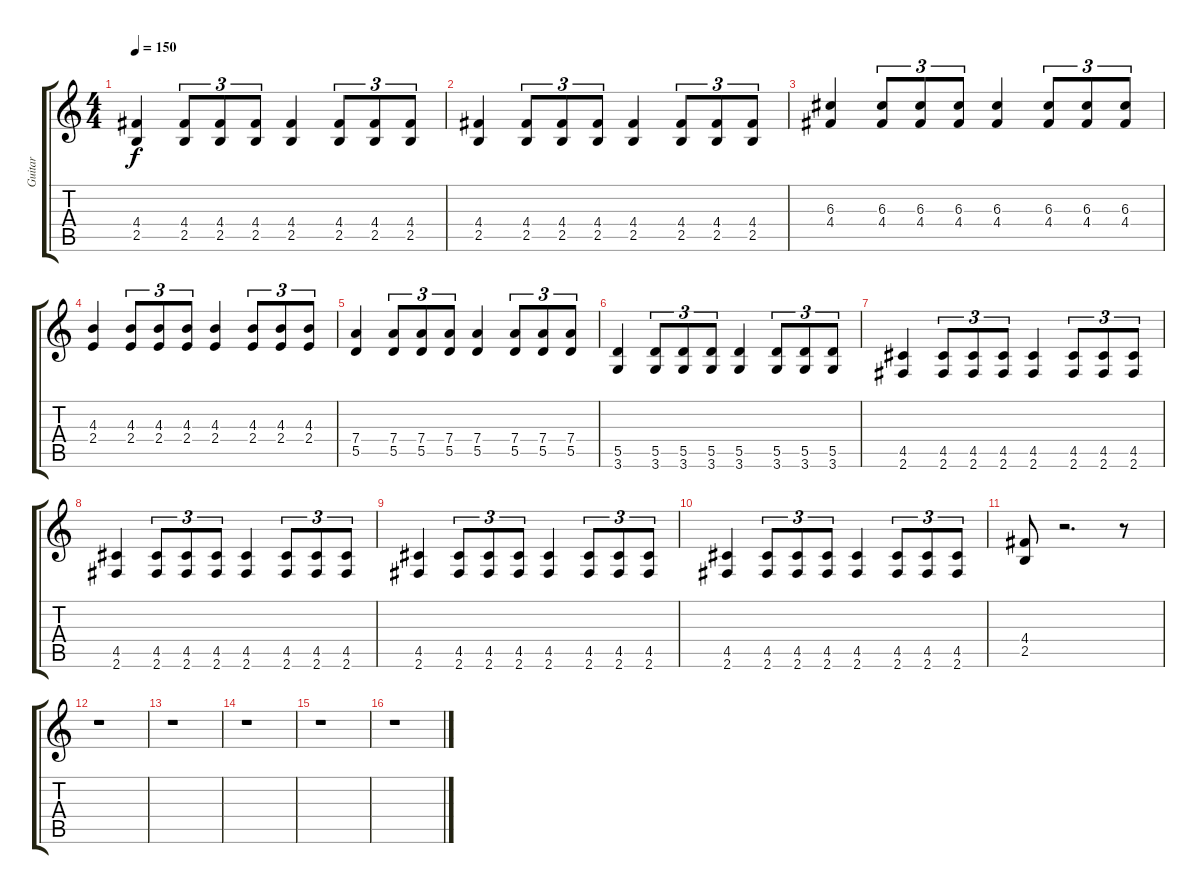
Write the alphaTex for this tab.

\track ("Guitar" "Guitar") {instrument overdrivenguitar}
\staff {score tabs}
\tuning (E4 B3 G3 D3 A2 E2) {hide}
\ts (4 4)
\tempo 150
\clef g2
\ks c
(4.4 2.5).4{dy f} (4.4 2.5).8{tu (3 2)} (4.4 2.5).8{tu (3 2)} (4.4 2.5).8{tu (3 2)} (4.4 2.5).4 (4.4 2.5).8{tu (3 2)} (4.4 2.5).8{tu (3 2)} (4.4 2.5).8{tu (3 2)} |
(4.4 2.5).4 (4.4 2.5).8{tu (3 2)} (4.4 2.5).8{tu (3 2)} (4.4 2.5).8{tu (3 2)} (4.4 2.5).4 (4.4 2.5).8{tu (3 2)} (4.4 2.5).8{tu (3 2)} (4.4 2.5).8{tu (3 2)} |
(6.3 4.4).4 (6.3 4.4).8{tu (3 2)} (6.3 4.4).8{tu (3 2)} (6.3 4.4).8{tu (3 2)} (6.3 4.4).4 (6.3 4.4).8{tu (3 2)} (6.3 4.4).8{tu (3 2)} (6.3 4.4).8{tu (3 2)} |
(4.3 2.4).4 (4.3 2.4).8{tu (3 2)} (4.3 2.4).8{tu (3 2)} (4.3 2.4).8{tu (3 2)} (4.3 2.4).4 (4.3 2.4).8{tu (3 2)} (4.3 2.4).8{tu (3 2)} (4.3 2.4).8{tu (3 2)} |
(7.4 5.5).4 (7.4 5.5).8{tu (3 2)} (7.4 5.5).8{tu (3 2)} (7.4 5.5).8{tu (3 2)} (7.4 5.5).4 (7.4 5.5).8{tu (3 2)} (7.4 5.5).8{tu (3 2)} (7.4 5.5).8{tu (3 2)} |
(5.5 3.6).4 (5.5 3.6).8{tu (3 2)} (5.5 3.6).8{tu (3 2)} (5.5 3.6).8{tu (3 2)} (5.5 3.6).4 (5.5 3.6).8{tu (3 2)} (5.5 3.6).8{tu (3 2)} (5.5 3.6).8{tu (3 2)} |
(4.5 2.6).4 (4.5 2.6).8{tu (3 2)} (4.5 2.6).8{tu (3 2)} (4.5 2.6).8{tu (3 2)} (4.5 2.6).4 (4.5 2.6).8{tu (3 2)} (4.5 2.6).8{tu (3 2)} (4.5 2.6).8{tu (3 2)} |
(4.5 2.6).4 (4.5 2.6).8{tu (3 2)} (4.5 2.6).8{tu (3 2)} (4.5 2.6).8{tu (3 2)} (4.5 2.6).4 (4.5 2.6).8{tu (3 2)} (4.5 2.6).8{tu (3 2)} (4.5 2.6).8{tu (3 2)} |
(4.5 2.6).4 (4.5 2.6).8{tu (3 2)} (4.5 2.6).8{tu (3 2)} (4.5 2.6).8{tu (3 2)} (4.5 2.6).4 (4.5 2.6).8{tu (3 2)} (4.5 2.6).8{tu (3 2)} (4.5 2.6).8{tu (3 2)} |
(4.5 2.6).4 (4.5 2.6).8{tu (3 2)} (4.5 2.6).8{tu (3 2)} (4.5 2.6).8{tu (3 2)} (4.5 2.6).4 (4.5 2.6).8{tu (3 2)} (4.5 2.6).8{tu (3 2)} (4.5 2.6).8{tu (3 2)} |
(4.4 2.5).8 r.2{d} r.8 |
r.1 |
r.1 |
r.1 |
r.1 |
r.1
